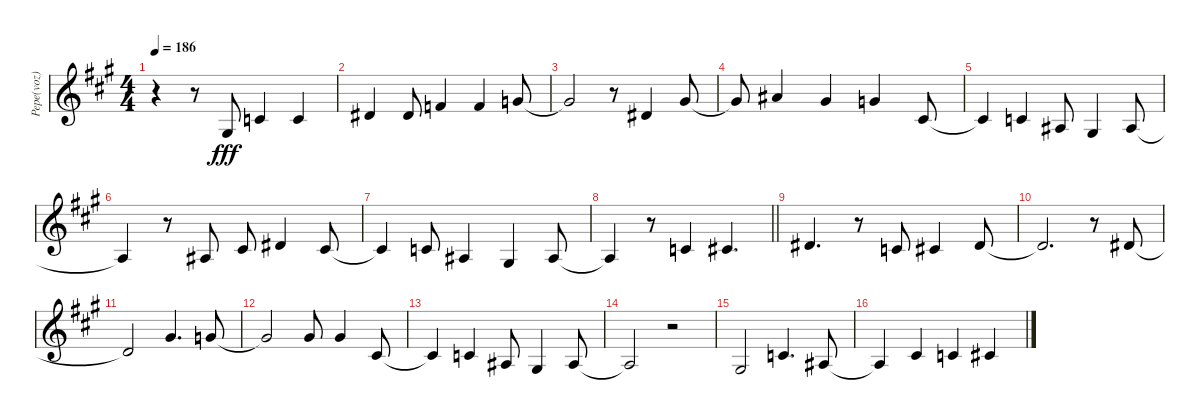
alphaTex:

\track ("Pepe(voz)" "Pepe(voz)") {instrument tenorsax}
\staff {score}
\tuning (Eb4 Bb3 Gb3 Db3 Ab2 Eb2) {hide}
\ts (4 4)
\tempo 186
\clef g2
\ks a
r.4{dy fff} r.8 7.4.8 6.3.4 6.3.4 |
5.2.4 5.2.8 2.1.4 2.1.4 4.1.8 |
4.1{t}.2 r.8 5.2.4 5.1.8 |
5.1{t}.8 7.1.4 10.2.4 9.2.4 3.2.8 |
3.2{t}.4 2.2.4 0.2.8 2.3.4 4.3.8 |
4.3{t}.4 r.8 4.3.8 3.2.8 5.2.4 3.2.8 |
3.2{t}.4 6.3.8 4.3.4 2.3.4 4.3.8 |
\barLineRight lightlight
4.3{t}.4 r.8 6.3.4 7.3.4{d} |
5.2.4{d} r.8 6.3.8 7.3.4 9.3.8 |
9.3{t}.2{d} r.8 5.2.8 |
5.2{t}.2 5.1.4{d} 9.2.8 |
9.2{t}.2 5.1.8 5.1.4 3.2.8 |
3.2{t}.4 2.2.4 0.2.8 2.3.4 0.2.8 |
0.2{t}.2 r.2 |
2.3.2 2.2.4{d} 4.3.8 |
4.3{t}.4 7.3.4 6.3.4 3.2.4
